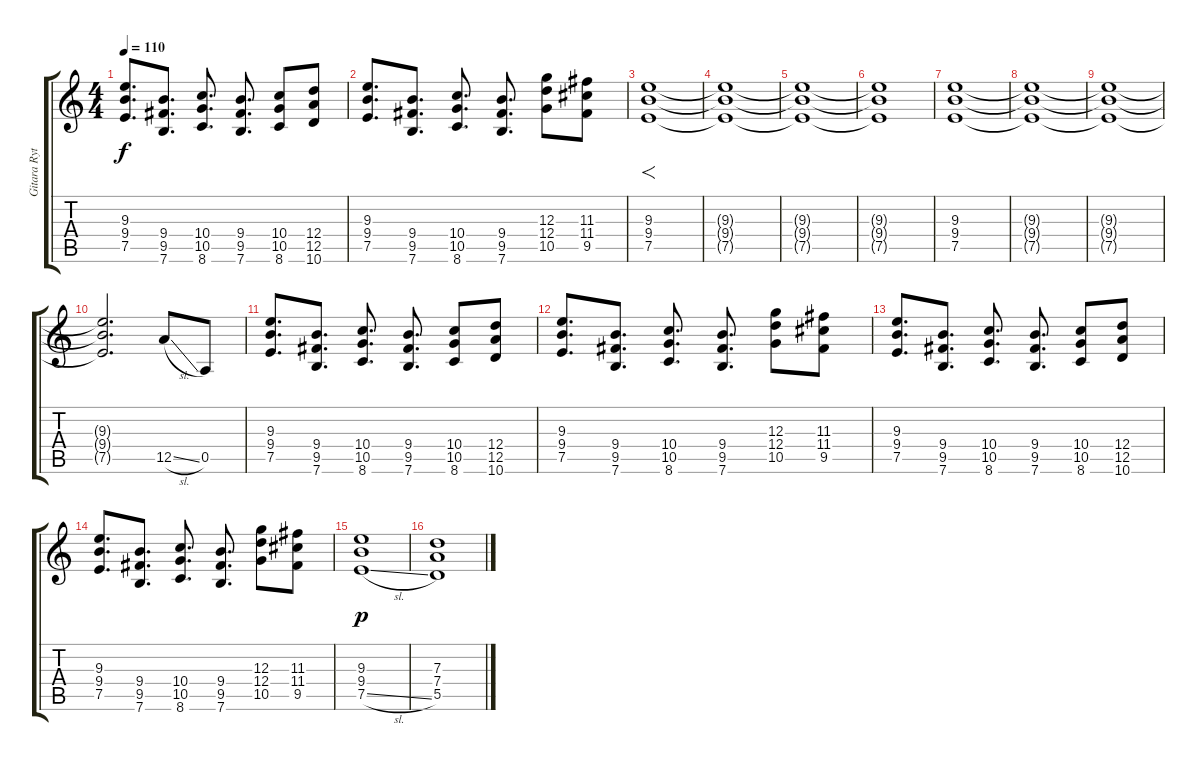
\track ("Gitara Rytmiczna" "Gitara Ryt") {instrument distortionguitar}
\staff {score tabs}
\tuning (E4 B3 G3 D3 A2 E2) {hide}
\ts (4 4)
\tempo 110
\clef g2
\ks c
(9.3 9.4 7.5).8{d dy f} (9.4 9.5 7.6).8{d} (10.4 10.5 8.6).8{d} (9.4 9.5 7.6).8{d} (10.4 10.5 8.6).8 (12.4 12.5 10.6).8 |
(9.3 9.4 7.5).8{d} (9.4 9.5 7.6).8{d} (10.4 10.5 8.6).8{d} (9.4 9.5 7.6).8{d} (12.3 12.4 10.5).8 (11.3 11.4 9.5).8 |
(9.3 9.4 7.5).1{f} |
(9.3{t} 9.4{t} 7.5{t}).1 |
(9.3{t} 9.4{t} 7.5{t}).1 |
(9.3{t} 9.4{t} 7.5{t}).1 |
(9.3 9.4 7.5).1 |
(9.3{t} 9.4{t} 7.5{t}).1 |
(9.3{t} 9.4{t} 7.5{t}).1 |
(9.3{t} 9.4{t} 7.5{t}).2{d} 12.5{sl}.8 0.5.8 |
(9.3 9.4 7.5).8{d} (9.4 9.5 7.6).8{d} (10.4 10.5 8.6).8{d} (9.4 9.5 7.6).8{d} (10.4 10.5 8.6).8 (12.4 12.5 10.6).8 |
(9.3 9.4 7.5).8{d} (9.4 9.5 7.6).8{d} (10.4 10.5 8.6).8{d} (9.4 9.5 7.6).8{d} (12.3 12.4 10.5).8 (11.3 11.4 9.5).8 |
(9.3 9.4 7.5).8{d} (9.4 9.5 7.6).8{d} (10.4 10.5 8.6).8{d} (9.4 9.5 7.6).8{d} (10.4 10.5 8.6).8 (12.4 12.5 10.6).8 |
(9.3 9.4 7.5).8{d} (9.4 9.5 7.6).8{d} (10.4 10.5 8.6).8{d} (9.4 9.5 7.6).8{d} (12.3 12.4 10.5).8 (11.3 11.4 9.5).8 |
(9.3 9.4 7.5{sl}).1{dy p} |
(7.3 7.4 5.5{sl}).1
